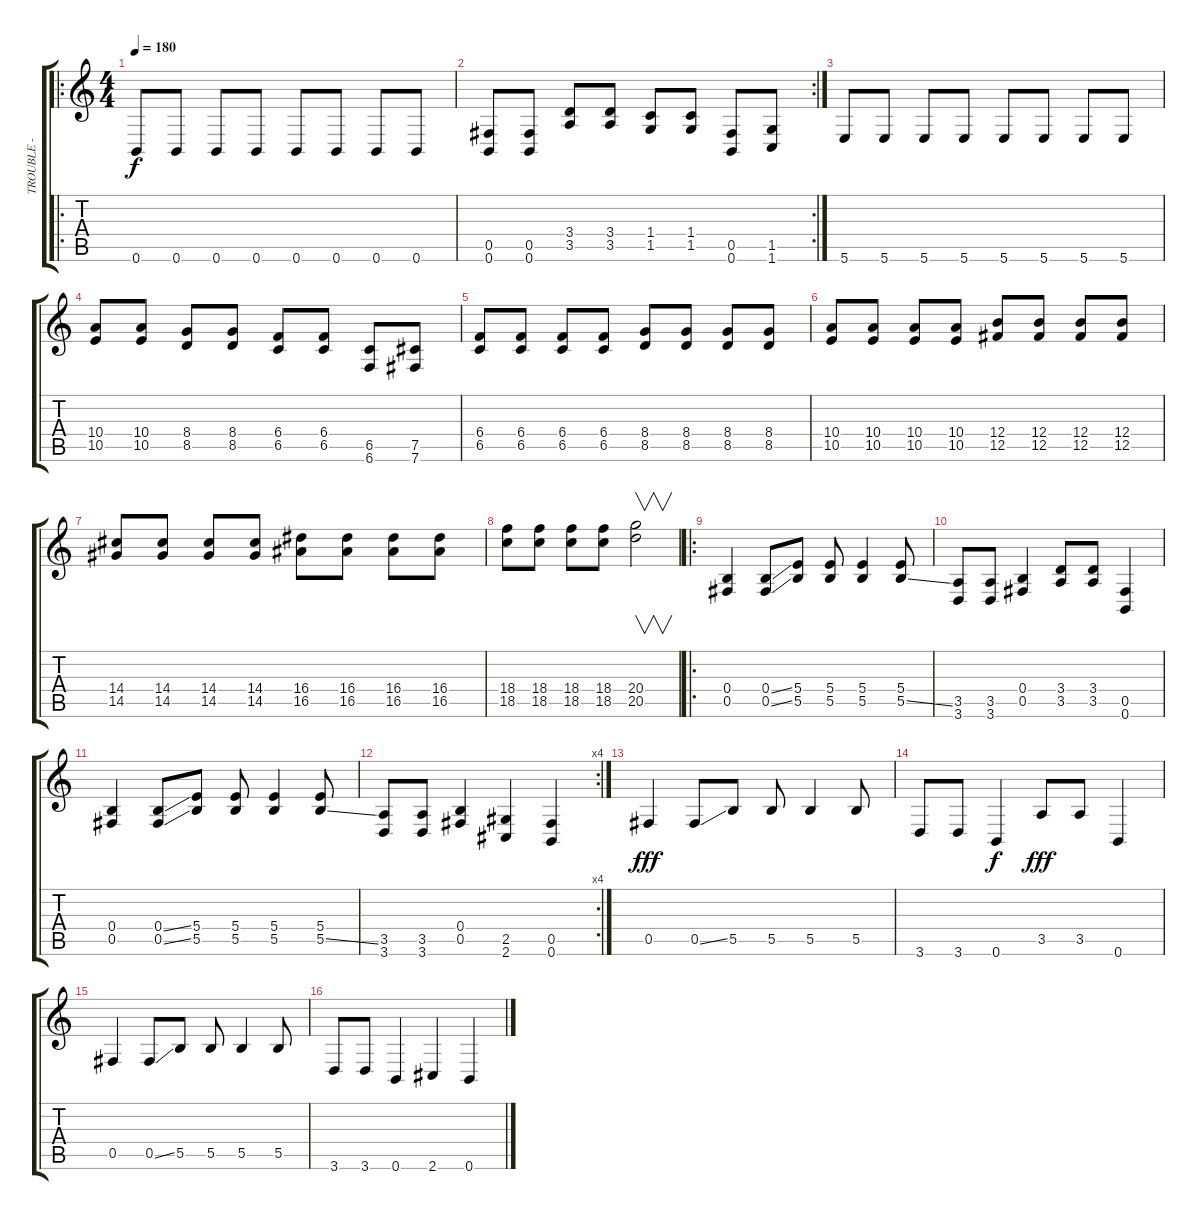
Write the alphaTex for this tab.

\track ("TROUBLE - D" "TROUBLE - ") {instrument electricbassfinger}
\staff {score tabs}
\tuning (Db4 Ab3 E3 B2 Gb2 B1) {hide}
\ro
\ts (4 4)
\tempo 180
\clef g2
\ks c
0.6.8{dy f} 0.6.8 0.6.8 0.6.8 0.6.8 0.6.8 0.6.8 0.6.8 |
\rc 2
(0.5 0.6).8 (0.5 0.6).8 (3.4 3.5).8 (3.4 3.5).8 (1.4 1.5).8 (1.4 1.5).8 (0.5 0.6).8 (1.5 1.6).8 |
5.6.8 5.6.8 5.6.8 5.6.8 5.6.8 5.6.8 5.6.8 5.6.8 |
(10.4 10.5).8 (10.4 10.5).8 (8.4 8.5).8 (8.4 8.5).8 (6.4 6.5).8 (6.4 6.5).8 (6.5 6.6).8 (7.5 7.6).8 |
(6.4 6.5).8 (6.4 6.5).8 (6.4 6.5).8 (6.4 6.5).8 (8.4 8.5).8 (8.4 8.5).8 (8.4 8.5).8 (8.4 8.5).8 |
(10.4 10.5).8 (10.4 10.5).8 (10.4 10.5).8 (10.4 10.5).8 (12.4 12.5).8 (12.4 12.5).8 (12.4 12.5).8 (12.4 12.5).8 |
(14.4 14.5).8 (14.4 14.5).8 (14.4 14.5).8 (14.4 14.5).8 (16.4 16.5).8 (16.4 16.5).8 (16.4 16.5).8 (16.4 16.5).8 |
(18.4 18.5).8 (18.4 18.5).8 (18.4 18.5).8 (18.4 18.5).8 (20.4 20.5).2{v} |
\ro
(0.4 0.5).4 (0.4{ss} 0.5{ss}).8 (5.4 5.5).8 (5.4 5.5).8 (5.4 5.5).4 (5.4 5.5{ss}).8 |
(3.5 3.6).8 (3.5 3.6).8 (0.4 0.5).4 (3.4 3.5).8 (3.4 3.5).8 (0.5 0.6).4 |
(0.4 0.5).4 (0.4{ss} 0.5{ss}).8 (5.4 5.5).8 (5.4 5.5).8 (5.4 5.5).4 (5.4 5.5{ss}).8 |
\rc 4
(3.5 3.6).8 (3.5 3.6).8 (0.4 0.5).4 (2.5 2.6).4 (0.5 0.6).4 |
0.5.4{dy fff} 0.5{ss}.8 5.5.8 5.5.8 5.5.4 5.5.8 |
3.6.8 3.6.8 0.6.4{dy f} 3.5.8{dy fff} 3.5.8 0.6.4 |
0.5.4 0.5{ss}.8 5.5.8 5.5.8 5.5.4 5.5.8 |
3.6.8 3.6.8 0.6.4 2.6.4 0.6.4
